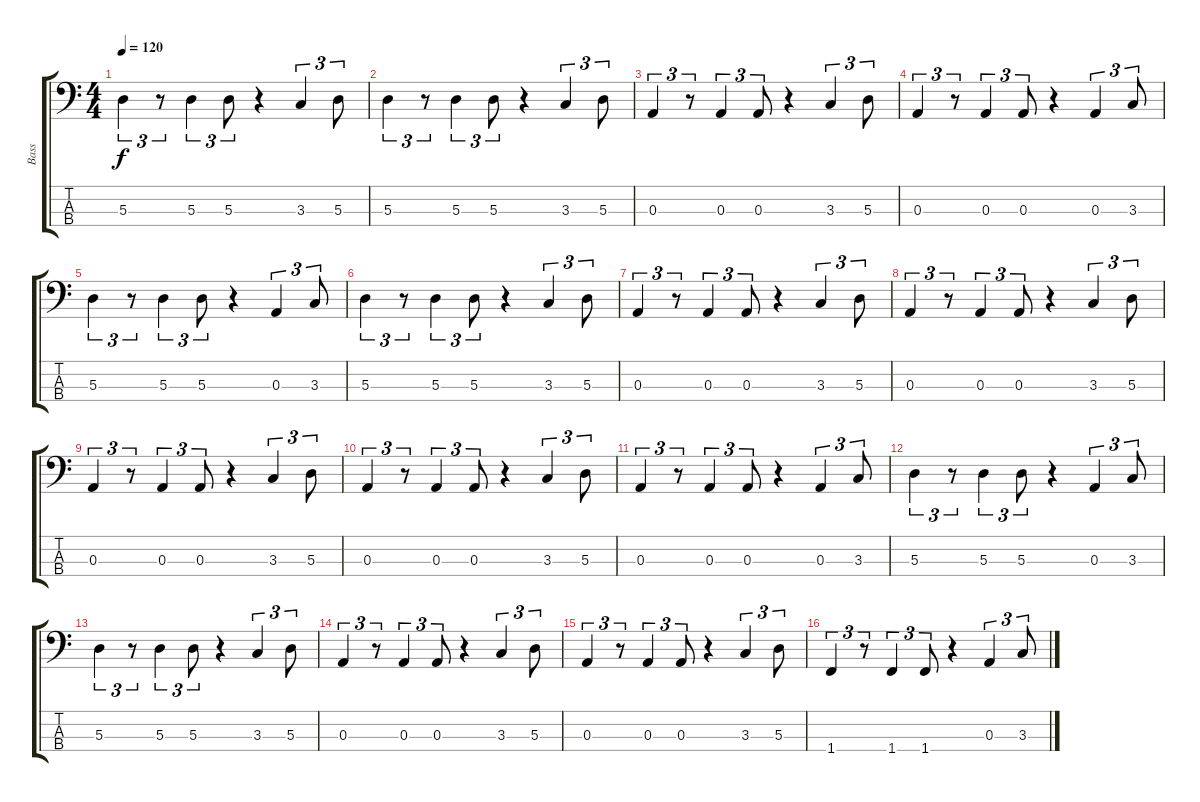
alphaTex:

\track ("Bass" "Bass") {instrument electricbassfinger}
\staff {score tabs}
\tuning (G2 D2 A1 E1) {hide}
\ts (4 4)
\tempo 120
\clef f4
\ks c
5.3.4{tu (3 2) dy f} r.8{tu (3 2)} 5.3.4{tu (3 2)} 5.3.8{tu (3 2)} r.4 3.3.4{tu (3 2)} 5.3.8{tu (3 2)} |
5.3.4{tu (3 2)} r.8{tu (3 2)} 5.3.4{tu (3 2)} 5.3.8{tu (3 2)} r.4 3.3.4{tu (3 2)} 5.3.8{tu (3 2)} |
0.3.4{tu (3 2)} r.8{tu (3 2)} 0.3.4{tu (3 2)} 0.3.8{tu (3 2)} r.4 3.3.4{tu (3 2)} 5.3.8{tu (3 2)} |
0.3.4{tu (3 2)} r.8{tu (3 2)} 0.3.4{tu (3 2)} 0.3.8{tu (3 2)} r.4 0.3.4{tu (3 2)} 3.3.8{tu (3 2)} |
5.3.4{tu (3 2)} r.8{tu (3 2)} 5.3.4{tu (3 2)} 5.3.8{tu (3 2)} r.4 0.3.4{tu (3 2)} 3.3.8{tu (3 2)} |
5.3.4{tu (3 2)} r.8{tu (3 2)} 5.3.4{tu (3 2)} 5.3.8{tu (3 2)} r.4 3.3.4{tu (3 2)} 5.3.8{tu (3 2)} |
0.3.4{tu (3 2)} r.8{tu (3 2)} 0.3.4{tu (3 2)} 0.3.8{tu (3 2)} r.4 3.3.4{tu (3 2)} 5.3.8{tu (3 2)} |
0.3.4{tu (3 2)} r.8{tu (3 2)} 0.3.4{tu (3 2)} 0.3.8{tu (3 2)} r.4 3.3.4{tu (3 2)} 5.3.8{tu (3 2)} |
0.3.4{tu (3 2)} r.8{tu (3 2)} 0.3.4{tu (3 2)} 0.3.8{tu (3 2)} r.4 3.3.4{tu (3 2)} 5.3.8{tu (3 2)} |
0.3.4{tu (3 2)} r.8{tu (3 2)} 0.3.4{tu (3 2)} 0.3.8{tu (3 2)} r.4 3.3.4{tu (3 2)} 5.3.8{tu (3 2)} |
0.3.4{tu (3 2)} r.8{tu (3 2)} 0.3.4{tu (3 2)} 0.3.8{tu (3 2)} r.4 0.3.4{tu (3 2)} 3.3.8{tu (3 2)} |
5.3.4{tu (3 2)} r.8{tu (3 2)} 5.3.4{tu (3 2)} 5.3.8{tu (3 2)} r.4 0.3.4{tu (3 2)} 3.3.8{tu (3 2)} |
5.3.4{tu (3 2)} r.8{tu (3 2)} 5.3.4{tu (3 2)} 5.3.8{tu (3 2)} r.4 3.3.4{tu (3 2)} 5.3.8{tu (3 2)} |
0.3.4{tu (3 2)} r.8{tu (3 2)} 0.3.4{tu (3 2)} 0.3.8{tu (3 2)} r.4 3.3.4{tu (3 2)} 5.3.8{tu (3 2)} |
0.3.4{tu (3 2)} r.8{tu (3 2)} 0.3.4{tu (3 2)} 0.3.8{tu (3 2)} r.4 3.3.4{tu (3 2)} 5.3.8{tu (3 2)} |
1.4.4{tu (3 2)} r.8{tu (3 2)} 1.4.4{tu (3 2)} 1.4.8{tu (3 2)} r.4 0.3.4{tu (3 2)} 3.3.8{tu (3 2)}
